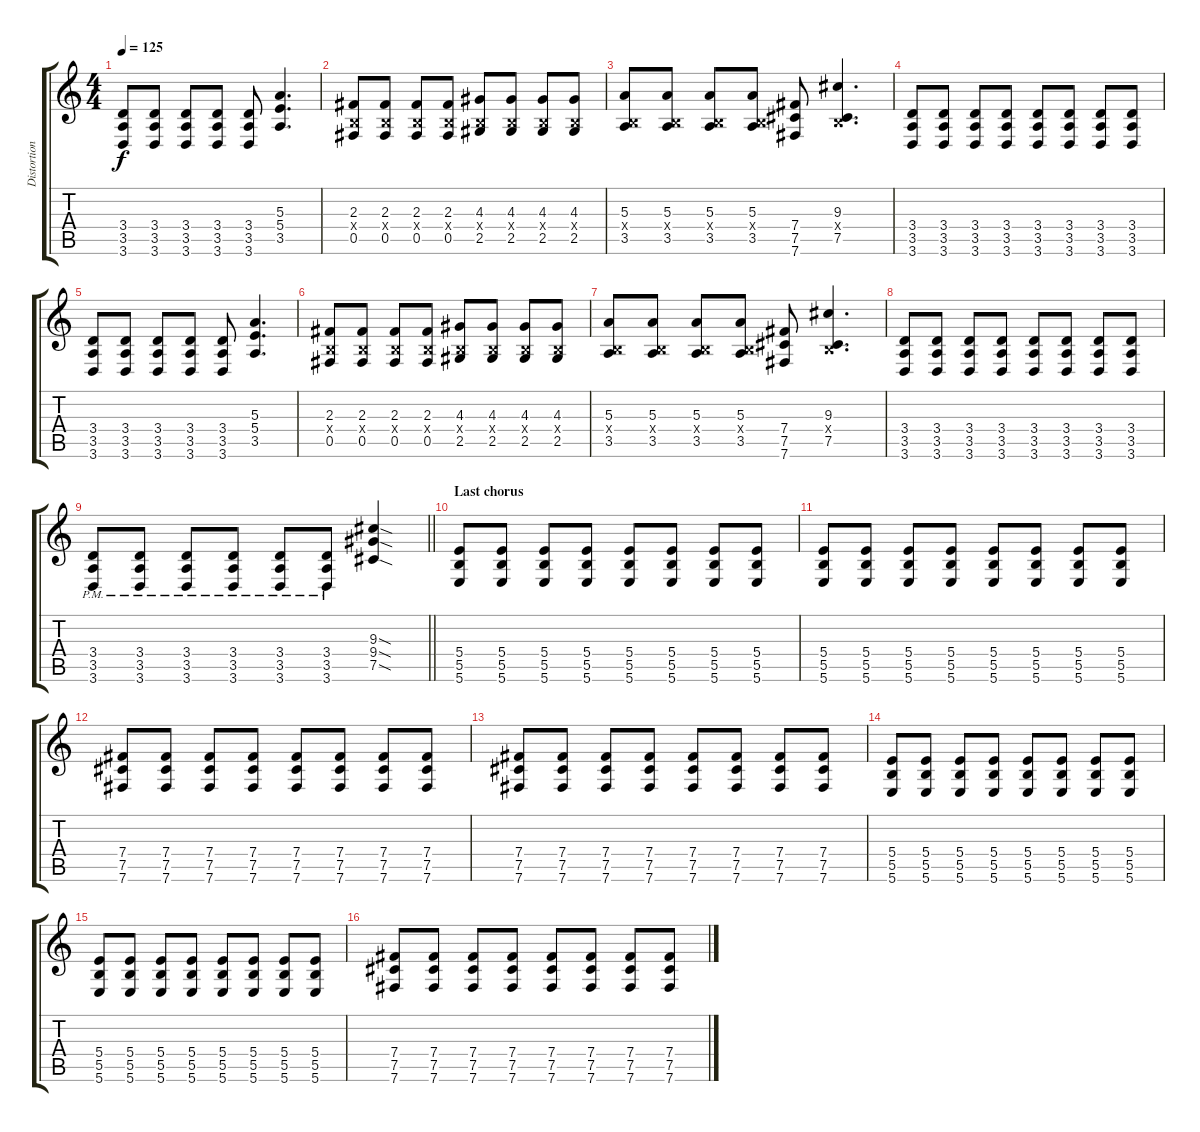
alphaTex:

\track ("Distortion 02" "Distortion") {instrument overdrivenguitar}
\staff {score tabs}
\tuning (Db4 Ab3 E3 B2 Gb2 B1) {hide}
\ts (4 4)
\tempo 125
\clef g2
\ks c
(3.4 3.5 3.6).8{dy f} (3.4 3.5 3.6).8 (3.4 3.5 3.6).8 (3.4 3.5 3.6).8 (3.4 3.5 3.6).8 (5.3 5.4 3.5).4{d} |
(2.3 0.4{x} 0.5).8 (2.3 0.4{x} 0.5).8 (2.3 0.4{x} 0.5).8 (2.3 0.4{x} 0.5).8 (4.3 0.4{x} 2.5).8 (4.3 0.4{x} 2.5).8 (4.3 0.4{x} 2.5).8 (4.3 0.4{x} 2.5).8 |
(5.3 0.4{x} 3.5).8 (5.3 0.4{x} 3.5).8 (5.3 0.4{x} 3.5).8 (5.3 0.4{x} 3.5).8 (7.4 7.5 7.6).8 (9.3 0.4{x} 7.5).4{d} |
(3.4 3.5 3.6).8 (3.4 3.5 3.6).8 (3.4 3.5 3.6).8 (3.4 3.5 3.6).8 (3.4 3.5 3.6).8 (3.4 3.5 3.6).8 (3.4 3.5 3.6).8 (3.4 3.5 3.6).8 |
(3.4 3.5 3.6).8 (3.4 3.5 3.6).8 (3.4 3.5 3.6).8 (3.4 3.5 3.6).8 (3.4 3.5 3.6).8 (5.3 5.4 3.5).4{d} |
(2.3 0.4{x} 0.5).8 (2.3 0.4{x} 0.5).8 (2.3 0.4{x} 0.5).8 (2.3 0.4{x} 0.5).8 (4.3 0.4{x} 2.5).8 (4.3 0.4{x} 2.5).8 (4.3 0.4{x} 2.5).8 (4.3 0.4{x} 2.5).8 |
(5.3 0.4{x} 3.5).8 (5.3 0.4{x} 3.5).8 (5.3 0.4{x} 3.5).8 (5.3 0.4{x} 3.5).8 (7.4 7.5 7.6).8 (9.3 0.4{x} 7.5).4{d} |
(3.4 3.5 3.6).8 (3.4 3.5 3.6).8 (3.4 3.5 3.6).8 (3.4 3.5 3.6).8 (3.4 3.5 3.6).8 (3.4 3.5 3.6).8 (3.4 3.5 3.6).8 (3.4 3.5 3.6).8 |
\barLineRight lightlight
(3.4{pm} 3.5{pm} 3.6{pm}).8 (3.4{pm} 3.5{pm} 3.6{pm}).8 (3.4{pm} 3.5{pm} 3.6{pm}).8 (3.4{pm} 3.5{pm} 3.6{pm}).8 (3.4{pm} 3.5{pm} 3.6{pm}).8 (3.4{pm} 3.5{pm} 3.6{pm}).8 (9.3{sod} 9.4{sod} 7.5{sod}).4 |
\section ("" "Last chorus")
(5.4 5.5 5.6).8 (5.4 5.5 5.6).8 (5.4 5.5 5.6).8 (5.4 5.5 5.6).8 (5.4 5.5 5.6).8 (5.4 5.5 5.6).8 (5.4 5.5 5.6).8 (5.4 5.5 5.6).8 |
(5.4 5.5 5.6).8 (5.4 5.5 5.6).8 (5.4 5.5 5.6).8 (5.4 5.5 5.6).8 (5.4 5.5 5.6).8 (5.4 5.5 5.6).8 (5.4 5.5 5.6).8 (5.4 5.5 5.6).8 |
(7.4 7.5 7.6).8 (7.4 7.5 7.6).8 (7.4 7.5 7.6).8 (7.4 7.5 7.6).8 (7.4 7.5 7.6).8 (7.4 7.5 7.6).8 (7.4 7.5 7.6).8 (7.4 7.5 7.6).8 |
(7.4 7.5 7.6).8 (7.4 7.5 7.6).8 (7.4 7.5 7.6).8 (7.4 7.5 7.6).8 (7.4 7.5 7.6).8 (7.4 7.5 7.6).8 (7.4 7.5 7.6).8 (7.4 7.5 7.6).8 |
(5.4 5.5 5.6).8 (5.4 5.5 5.6).8 (5.4 5.5 5.6).8 (5.4 5.5 5.6).8 (5.4 5.5 5.6).8 (5.4 5.5 5.6).8 (5.4 5.5 5.6).8 (5.4 5.5 5.6).8 |
(5.4 5.5 5.6).8 (5.4 5.5 5.6).8 (5.4 5.5 5.6).8 (5.4 5.5 5.6).8 (5.4 5.5 5.6).8 (5.4 5.5 5.6).8 (5.4 5.5 5.6).8 (5.4 5.5 5.6).8 |
(7.4 7.5 7.6).8 (7.4 7.5 7.6).8 (7.4 7.5 7.6).8 (7.4 7.5 7.6).8 (7.4 7.5 7.6).8 (7.4 7.5 7.6).8 (7.4 7.5 7.6).8 (7.4 7.5 7.6).8
